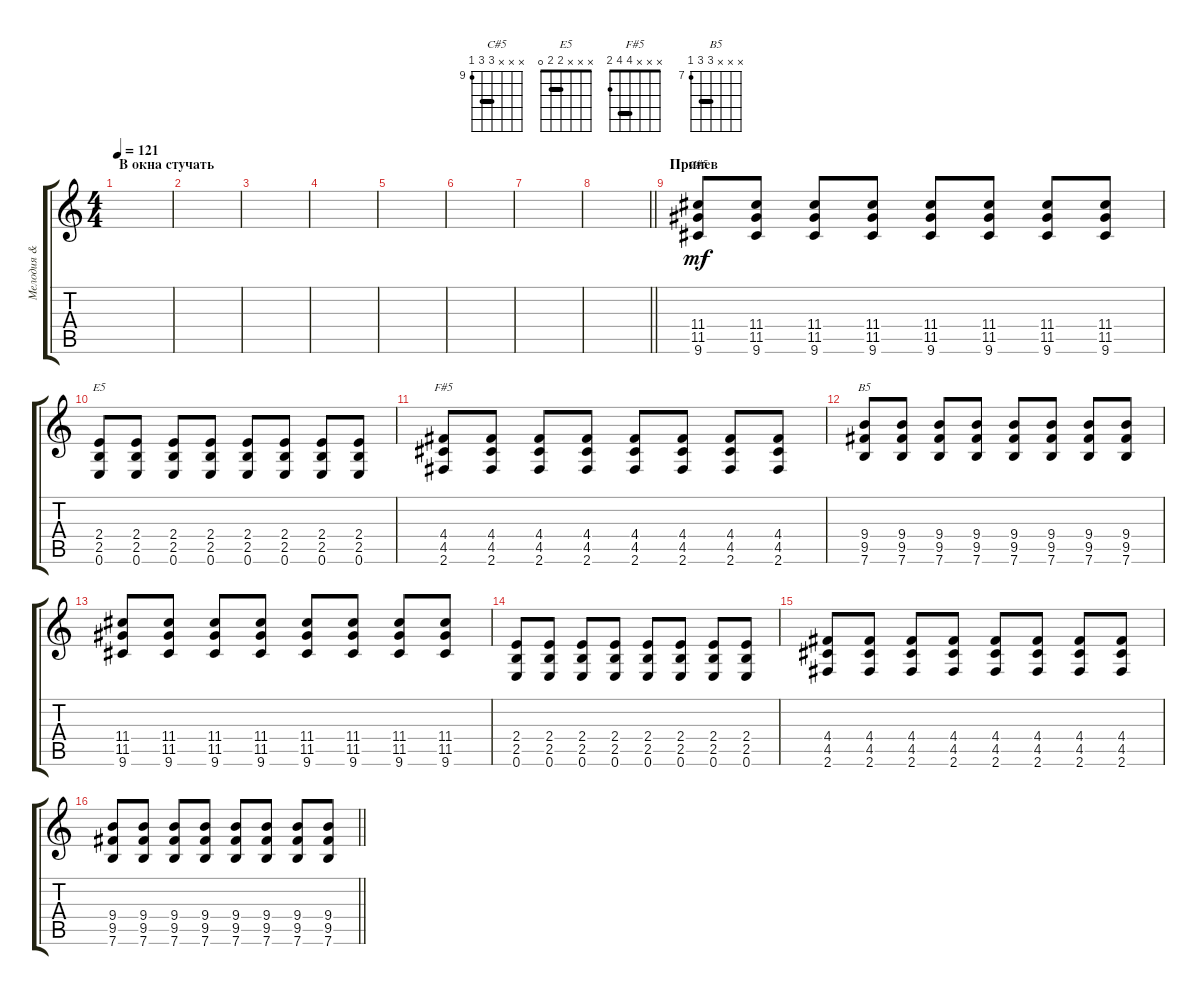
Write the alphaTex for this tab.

\track ("Мелодия & Ритм" "Мелодия & ") {instrument distortionguitar}
\staff {score tabs}
\tuning (E4 B3 G3 D3 A2 E2) {hide}
\chord ("C#5" x x x 11 11 9) {firstfret 9 barre 11}
\chord ("E5" x x x 2 2 0) {barre 2}
\chord ("F#5" x x x 4 4 2) {barre 4}
\chord ("B5" x x x 9 9 7) {firstfret 7 barre 9}
\ts (4 4)
\section ("" "В окна стучать")
\tempo 121
\clef g2
\ks c
|
|
|
|
|
|
|
\barLineRight lightlight
|
\section ("" "Припев")
(11.4 11.5 9.6).8{ch "C#5" dy mf balance 16 instrument distortionguitar} (11.4 11.5 9.6).8 (11.4 11.5 9.6).8 (11.4 11.5 9.6).8 (11.4 11.5 9.6).8 (11.4 11.5 9.6).8 (11.4 11.5 9.6).8 (11.4 11.5 9.6).8 |
(2.4 2.5 0.6).8{ch "E5"} (2.4 2.5 0.6).8 (2.4 2.5 0.6).8 (2.4 2.5 0.6).8 (2.4 2.5 0.6).8 (2.4 2.5 0.6).8 (2.4 2.5 0.6).8 (2.4 2.5 0.6).8 |
(4.4 4.5 2.6).8{ch "F#5"} (4.4 4.5 2.6).8 (4.4 4.5 2.6).8 (4.4 4.5 2.6).8 (4.4 4.5 2.6).8 (4.4 4.5 2.6).8 (4.4 4.5 2.6).8 (4.4 4.5 2.6).8 |
(9.4 9.5 7.6).8{ch "B5"} (9.4 9.5 7.6).8 (9.4 9.5 7.6).8 (9.4 9.5 7.6).8 (9.4 9.5 7.6).8 (9.4 9.5 7.6).8 (9.4 9.5 7.6).8 (9.4 9.5 7.6).8 |
(11.4 11.5 9.6).8 (11.4 11.5 9.6).8 (11.4 11.5 9.6).8 (11.4 11.5 9.6).8 (11.4 11.5 9.6).8 (11.4 11.5 9.6).8 (11.4 11.5 9.6).8 (11.4 11.5 9.6).8 |
(2.4 2.5 0.6).8 (2.4 2.5 0.6).8 (2.4 2.5 0.6).8 (2.4 2.5 0.6).8 (2.4 2.5 0.6).8 (2.4 2.5 0.6).8 (2.4 2.5 0.6).8 (2.4 2.5 0.6).8 |
(4.4 4.5 2.6).8 (4.4 4.5 2.6).8 (4.4 4.5 2.6).8 (4.4 4.5 2.6).8 (4.4 4.5 2.6).8 (4.4 4.5 2.6).8 (4.4 4.5 2.6).8 (4.4 4.5 2.6).8 |
\barLineRight lightlight
(9.4 9.5 7.6).8 (9.4 9.5 7.6).8 (9.4 9.5 7.6).8 (9.4 9.5 7.6).8 (9.4 9.5 7.6).8 (9.4 9.5 7.6).8 (9.4 9.5 7.6).8 (9.4 9.5 7.6).8
